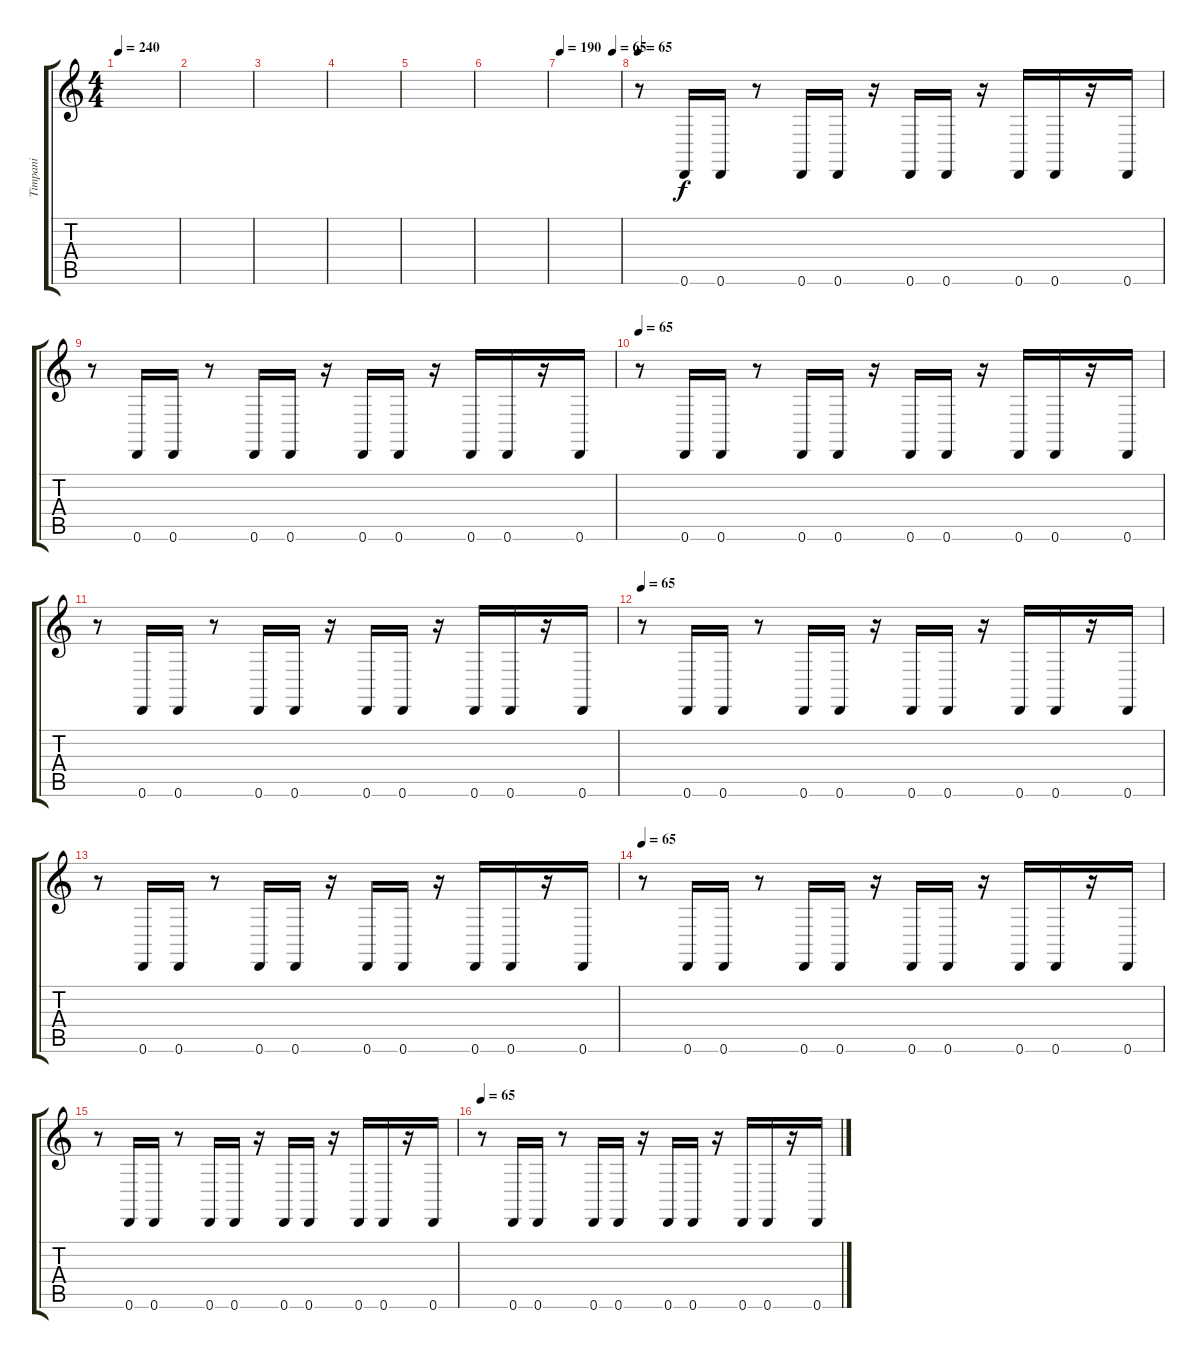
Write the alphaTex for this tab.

\track ("Timpani" "Timpani") {instrument timpani}
\staff {score tabs}
\tuning (E4 B3 G3 D3 A2 D2) {hide}
\ts (4 4)
\tempo 240
\clef g2
\ks c
|
|
|
|
|
|
\tempo (65 0.875)
\tempo 190
|
\tempo 65
r.8 0.6.16 0.6.16 r.8 0.6.16 0.6.16 r.16 0.6.16 0.6.16 r.16 0.6.16 0.6.16 r.16 0.6.16 |
r.8 0.6.16 0.6.16 r.8 0.6.16 0.6.16 r.16 0.6.16 0.6.16 r.16 0.6.16 0.6.16 r.16 0.6.16 |
\tempo 65
r.8 0.6.16 0.6.16 r.8 0.6.16 0.6.16 r.16 0.6.16 0.6.16 r.16 0.6.16 0.6.16 r.16 0.6.16 |
r.8 0.6.16 0.6.16 r.8 0.6.16 0.6.16 r.16 0.6.16 0.6.16 r.16 0.6.16 0.6.16 r.16 0.6.16 |
\tempo 65
r.8 0.6.16 0.6.16 r.8 0.6.16 0.6.16 r.16 0.6.16 0.6.16 r.16 0.6.16 0.6.16 r.16 0.6.16 |
r.8 0.6.16 0.6.16 r.8 0.6.16 0.6.16 r.16 0.6.16 0.6.16 r.16 0.6.16 0.6.16 r.16 0.6.16 |
\tempo 65
r.8 0.6.16 0.6.16 r.8 0.6.16 0.6.16 r.16 0.6.16 0.6.16 r.16 0.6.16 0.6.16 r.16 0.6.16 |
r.8 0.6.16 0.6.16 r.8 0.6.16 0.6.16 r.16 0.6.16 0.6.16 r.16 0.6.16 0.6.16 r.16 0.6.16 |
\tempo 65
r.8 0.6.16 0.6.16 r.8 0.6.16 0.6.16 r.16 0.6.16 0.6.16 r.16 0.6.16 0.6.16 r.16 0.6.16
